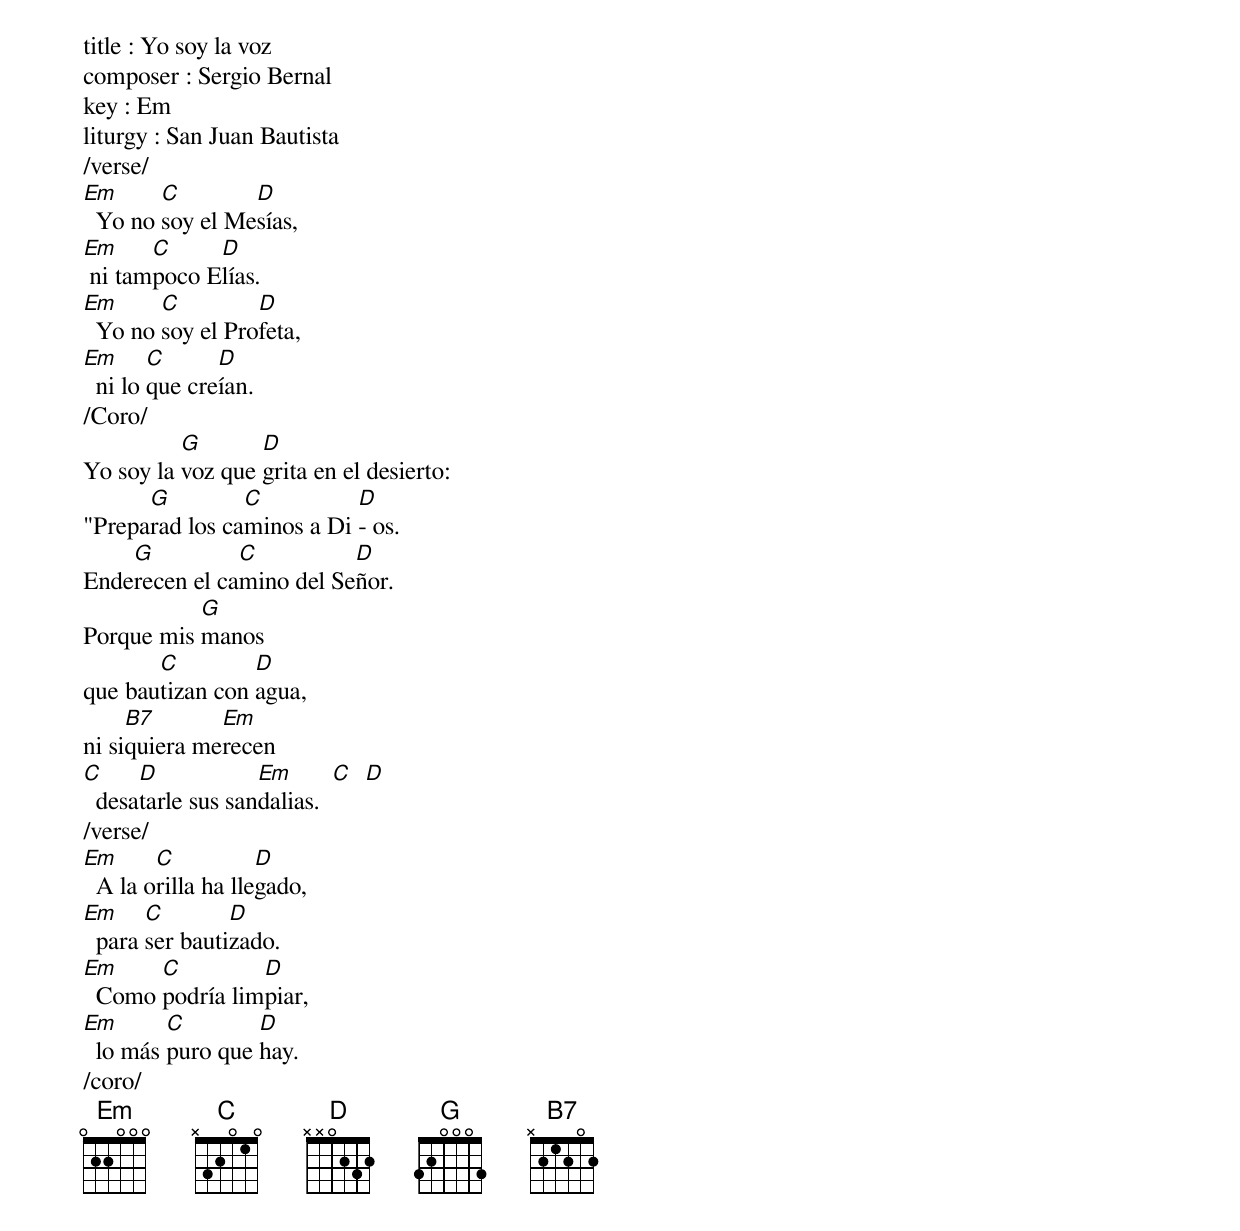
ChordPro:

title : Yo soy la voz
composer : Sergio Bernal
key : Em
liturgy : San Juan Bautista
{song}
/verse/
[Em]  Yo no [C]soy el Me[D]sías,
[Em] ni tam[C]poco E[D]lías.
[Em]  Yo no [C]soy el Pro[D]feta,
[Em]  ni lo [C]que cre[D]ían.
/Coro/
Yo soy la [G]voz que [D]grita en el desierto:
"Prepa[G]rad los ca[C]minos a Di [D]- os.
Ende[G]recen el ca[C]mino del Se[D]ñor.
Porque mis [G]manos
que bau[C]tizan con [D]agua,
ni si[B7]quiera me[Em]recen
[C]  desa[D]tarle sus san[Em]dalias.  [C]  [D]
/verse/
[Em]  A la o[C]rilla ha lle[D]gado,
[Em]  para [C]ser bauti[D]zado.
[Em]  Como [C]podría lim[D]piar,
[Em]  lo más [C]puro que [D]hay.
/coro/
